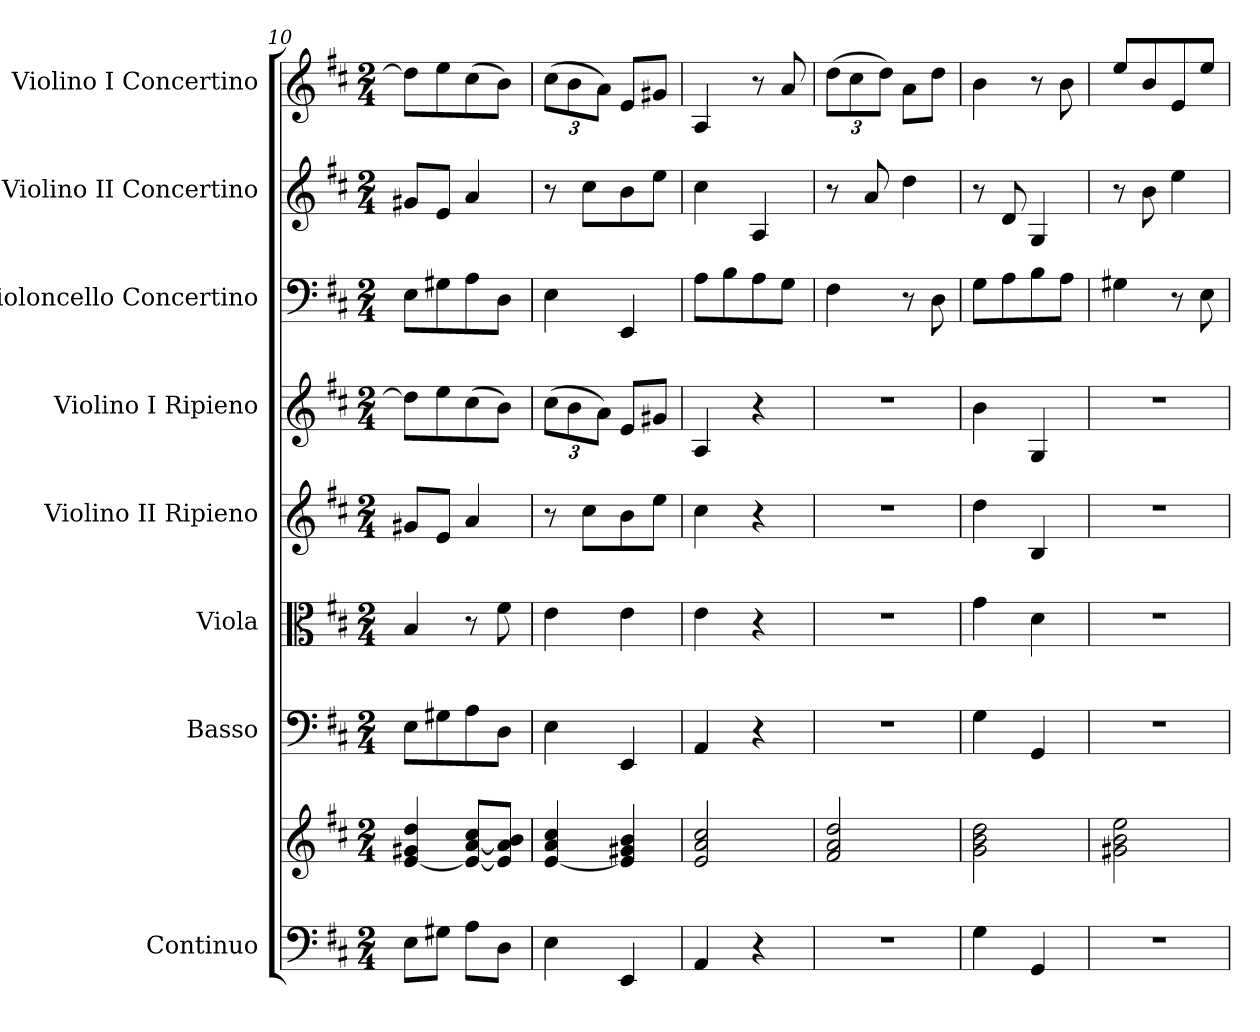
**kern	**kern	**kern	**kern	**kern	**kern	**kern	**kern	**kern
*part8	*part8	*part7	*part6	*part5	*part4	*part3	*part2	*part1
*staff9	*staff8	*staff7	*staff6	*staff5	*staff4	*staff3	*staff2	*staff1
*I"Continuo	*	*I"Basso	*I"Viola	*I"Violino II Ripieno	*I"Violino I Ripieno	*I"Violoncello Concertino	*I"Violino II Concertino	*I"Violino I Concertino
*	*	*	*	*	*	*I'Vc	*I'Vln	*I'Vln
*clefF4	*clefG2	*clefF4	*clefC3	*clefG2	*clefG2	*clefF4	*clefG2	*clefG2
*k[f#c#]	*k[f#c#]	*k[f#c#]	*k[f#c#]	*k[f#c#]	*k[f#c#]	*k[f#c#]	*k[f#c#]	*k[f#c#]
*M2/4	*M2/4	*M2/4	*M2/4	*M2/4	*M2/4	*M2/4	*M2/4	*M2/4
=10	=10	=10	=10	=10	=10	=10	=10	=10
8E\L	[4e/ 4g#X/ 4dd/	8E\L	4B/	8g#X/L	8dd\L]	8E\L	8g#X/L	8dd\L]
8G#X\J	.	8G#X\	.	8e/J	8ee\	8G#X\	8e/J	8ee\
8A\L	8e_/ [8a/ 8cc#/L	8A\	8r	4a/	(>8cc#\	8A\	4a/	(>8cc#\
8D\J	8e]/ 8a]/ 8b/J	8D\J	8f#\	.	8b\J)	8D\J	.	8b\J)
=11	=11	=11	=11	=11	=11	=11	=11	=11
*	*	*	*	*	*Xbrackettup	*	*	*Xbrackettup
4E\	[4e/ 4a/ 4cc#/	4E\	4e\	8r	(>12cc#\L	4E\	8r	(>12cc#\L
.	.	.	.	.	12b\	.	.	12b\
.	.	.	.	8cc#\L	.	.	8cc#\L	.
.	.	.	.	.	12a\J)	.	.	12a\J)
4EE/	4e/] 4g#X/ 4b/	4EE/	4e\	8b\	8e/L	4EE/	8b\	8e/L
.	.	.	.	8ee\J	8g#X/J	.	8ee\J	8g#X/J
!!LO:PB:g=z
=12	=12	=12	=12	=12	=12	=12	=12	=12
4AA/	2e/ 2a/ 2cc#/	4AA/	4e\	4cc#\	4A/	8A\L	4cc#\	4A/
.	.	.	.	.	.	8B\	.	.
4r	.	4r	4r	4r	4r	8A\	4A/	8r
.	.	.	.	.	.	8G\J	.	8a/
=13	=13	=13	=13	=13	=13	=13	=13	=13
2r	2f#/ 2a/ 2dd/	2r	2r	2r	2r	4F#\	8r	(>12dd\L
.	.	.	.	.	.	.	.	12cc#\
.	.	.	.	.	.	.	8a/	.
.	.	.	.	.	.	.	.	12dd\J)
.	.	.	.	.	.	8r	4dd\	8a\L
.	.	.	.	.	.	8D\	.	8dd\J
=14	=14	=14	=14	=14	=14	=14	=14	=14
4G\	2g\ 2b\ 2dd\	4G\	4g\	4dd\	4b\	8G\L	8r	4b\
.	.	.	.	.	.	8A\	8d/	.
4GG/	.	4GG/	4d\	4B/	4G/	8B\	4G/	8r
.	.	.	.	.	.	8A\J	.	8b\
=15	=15	=15	=15	=15	=15	=15	=15	=15
2r	2g#X\ 2b\ 2ee\	2r	2r	2r	2r	4G#X\	8r	8ee/L
.	.	.	.	.	.	.	8b\	8b/
.	.	.	.	.	.	8r	4ee\	8e/
.	.	.	.	.	.	8E\	.	8ee/J
=	=	=	=	=	=	=	=	=
*-	*-	*-	*-	*-	*-	*-	*-	*-
